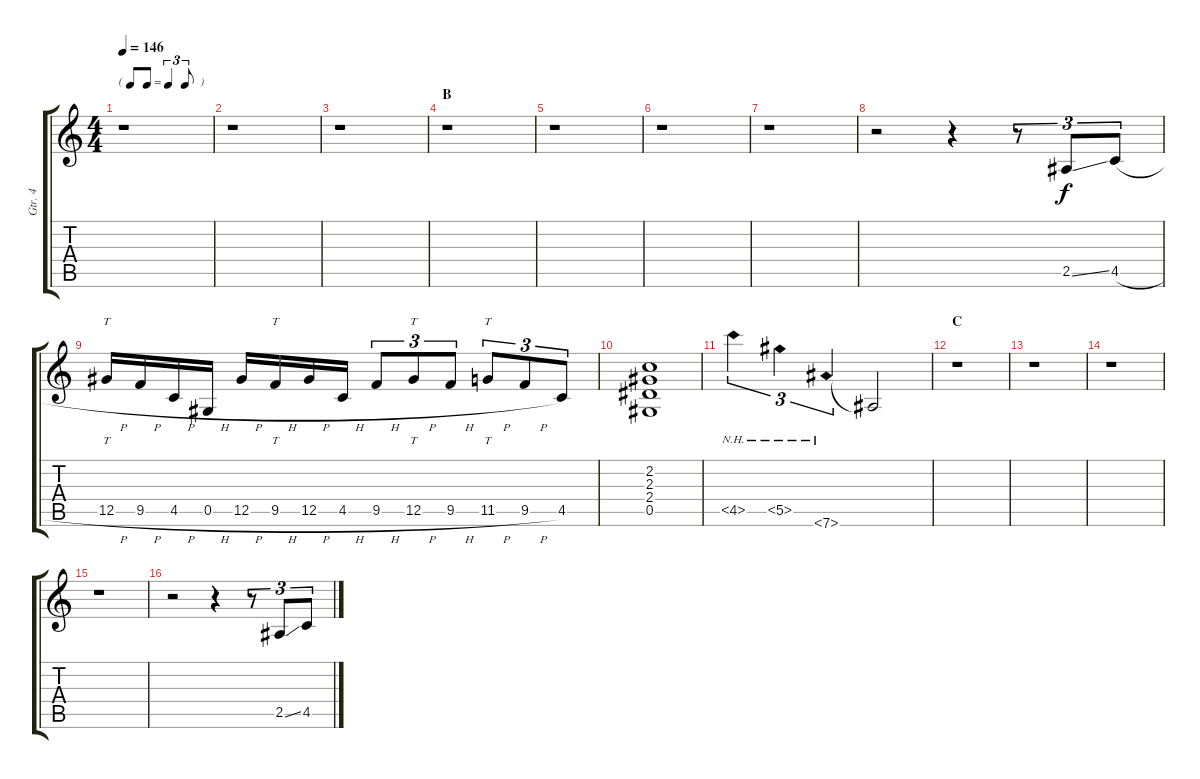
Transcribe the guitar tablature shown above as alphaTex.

\track ("Gtr. 4" "Gtr. 4") {instrument distortionguitar}
\staff {score tabs}
\tuning (Eb4 Bb3 Gb3 Db3 Ab2 Eb2) {hide}
\ts (4 4)
\tf triplet8th
\tempo 146
\clef g2
\ks c
r.1{dy f} |
r.1 |
r.1 |
\section ("" "B")
r.1 |
r.1 |
r.1 |
r.1 |
r.2 r.4 r.8{tu (3 2)} 2.5{ss}.8{tu (3 2)} 4.5{h}.8{tu (3 2)} |
12.5{h}.16{tt} 9.5{h}.16 4.5{h}.16 0.5{h}.16 12.5{h}.16 9.5{h}.16{tt} 12.5{h}.16 4.5{h}.16 9.5{h}.8{tu (3 2)} 12.5{h}.8{tt tu (3 2)} 9.5{h}.8{tu (3 2)} 11.5{h}.8{tt tu (3 2)} 9.5{h}.8{tu (3 2)} 4.5.8{tu (3 2)} |
(2.2 2.3 2.4 0.5).1 |
4.5{nh}.4{tu (3 2)} 5.5{nh}.4{tu (3 2)} 7.6{nh}.4{tu (3 2)} 7.6{t}.2 |
\section ("" "C")
r.1 |
r.1 |
r.1 |
r.1 |
r.2 r.4 r.8{tu (3 2)} 2.5{ss}.8{tu (3 2)} 4.5{h}.8{tu (3 2)}
